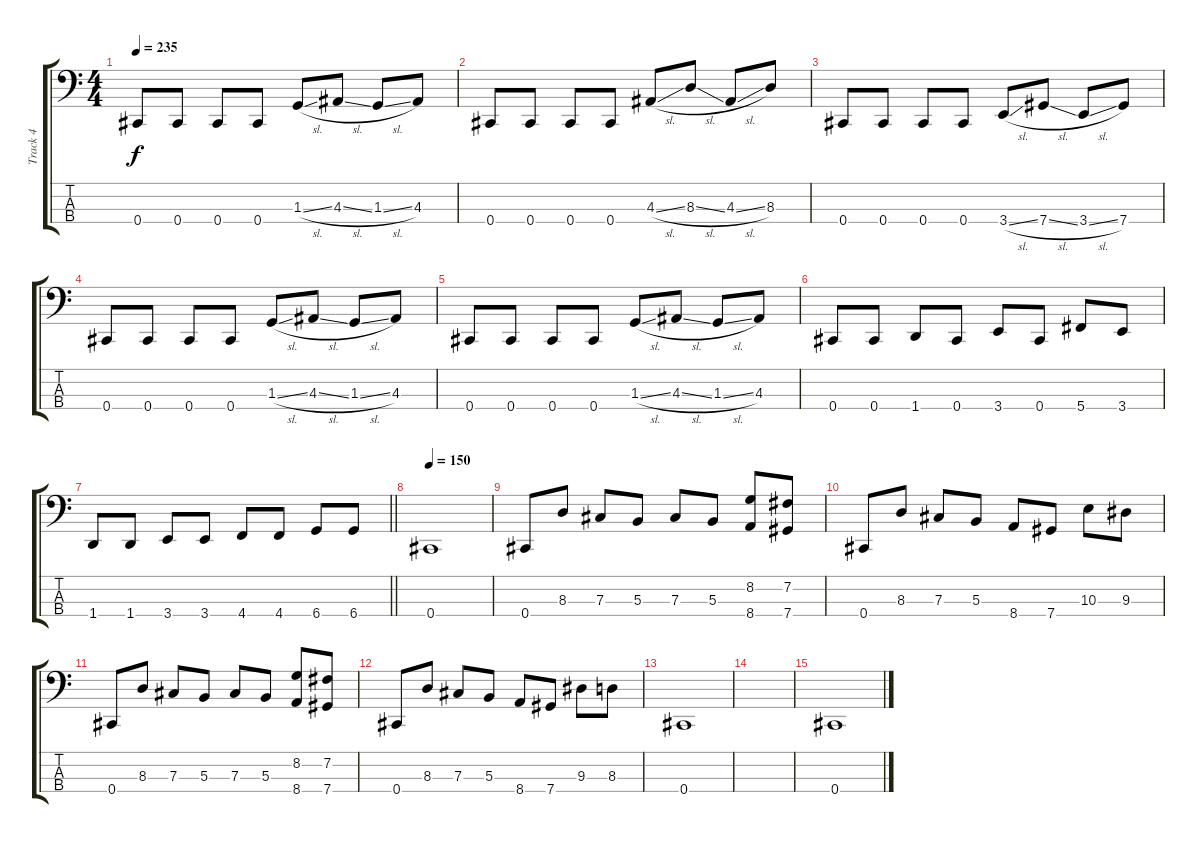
\track ("Track 4" "Track 4") {instrument electricbasspick}
\staff {score tabs}
\tuning (E2 B1 Gb1 Db1) {hide}
\ts (4 4)
\tempo 235
\clef f4
\ks c
0.4.8{dy f} 0.4.8 0.4.8 0.4.8 1.3{sl}.8 4.3{sl}.8 1.3{sl}.8 4.3.8 |
0.4.8 0.4.8 0.4.8 0.4.8 4.3{sl}.8 8.3{sl}.8 4.3{sl}.8 8.3.8 |
0.4.8 0.4.8 0.4.8 0.4.8 3.4{sl}.8 7.4{sl}.8 3.4{sl}.8 7.4.8 |
0.4.8 0.4.8 0.4.8 0.4.8 1.3{sl}.8 4.3{sl}.8 1.3{sl}.8 4.3.8 |
0.4.8 0.4.8 0.4.8 0.4.8 1.3{sl}.8 4.3{sl}.8 1.3{sl}.8 4.3.8 |
0.4.8 0.4.8 1.4.8 0.4.8 3.4.8 0.4.8 5.4.8 3.4.8 |
\barLineRight lightlight
1.4.8 1.4.8 3.4.8 3.4.8 4.4.8 4.4.8 6.4.8 6.4.8 |
\tempo 150
0.4.1 |
0.4.8 8.3.8 7.3.8 5.3.8 7.3.8 5.3.8 (8.2 8.4).8 (7.2 7.4).8 |
0.4.8 8.3.8 7.3.8 5.3.8 8.4.8 7.4.8 10.3.8 9.3.8 |
0.4.8 8.3.8 7.3.8 5.3.8 7.3.8 5.3.8 (8.2 8.4).8 (7.2 7.4).8 |
0.4.8 8.3.8 7.3.8 5.3.8 8.4.8 7.4.8 9.3.8 8.3.8 |
0.4.1 |
|
0.4.1
